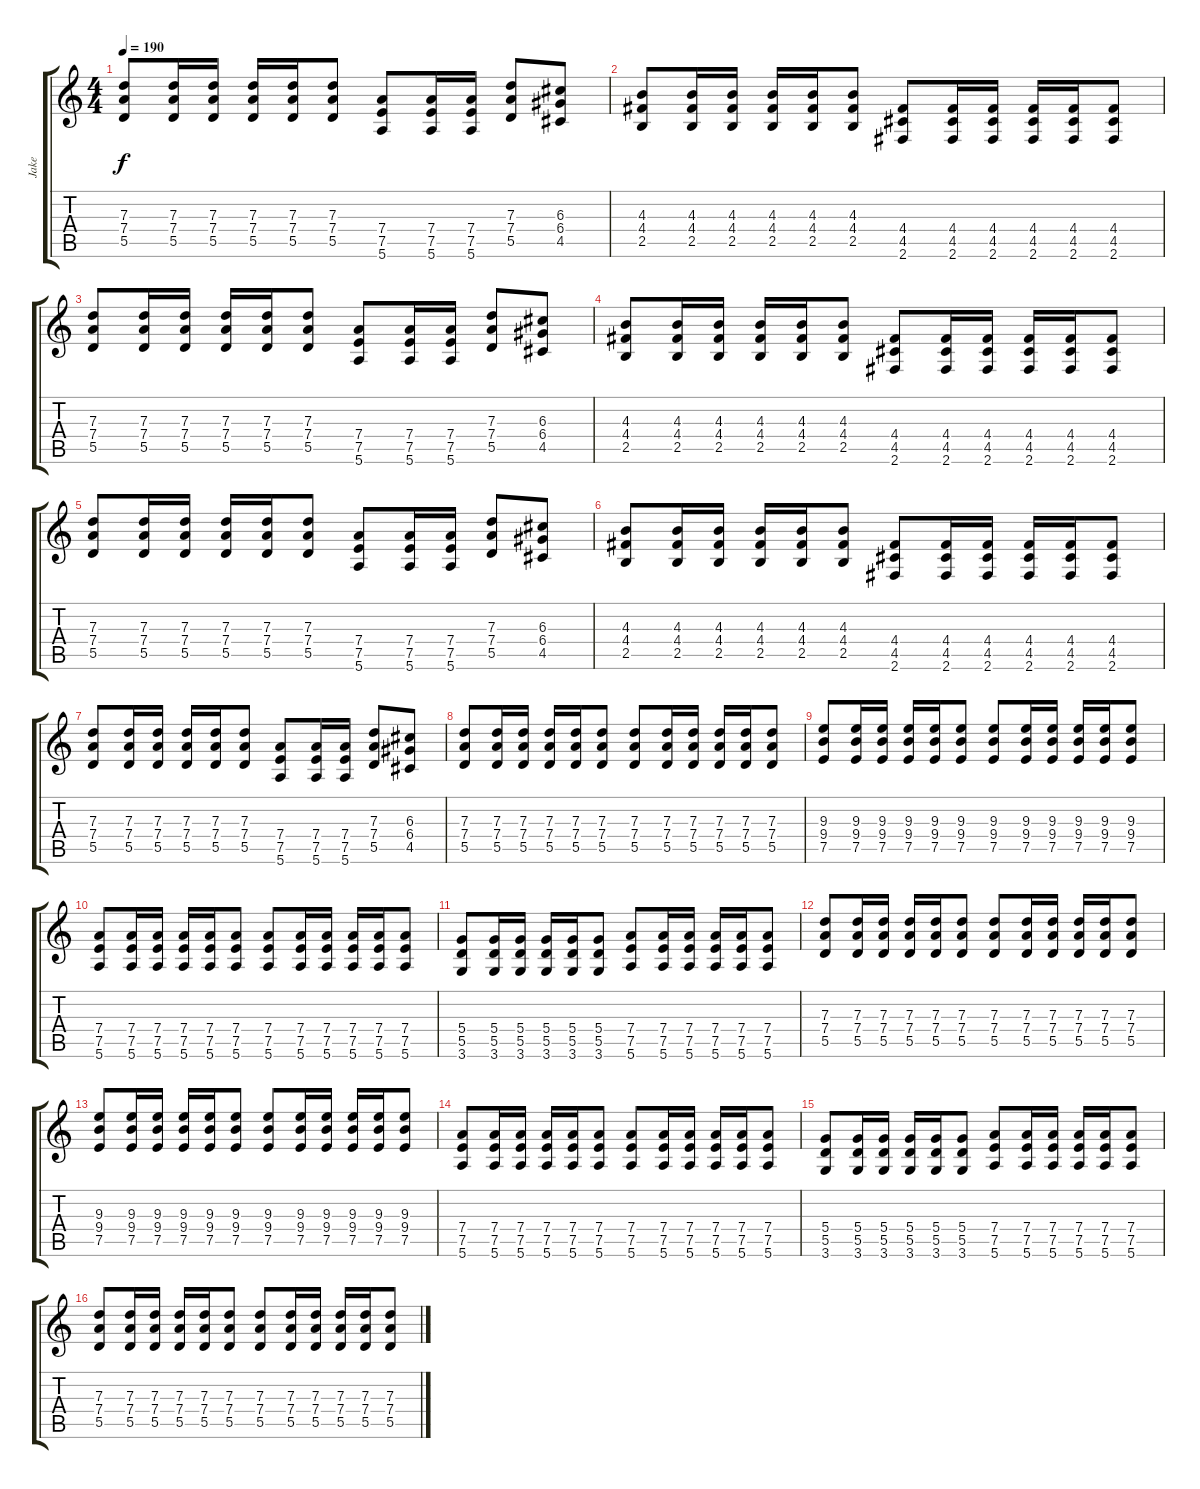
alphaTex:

\track ("Jake" "Jake") {instrument overdrivenguitar}
\staff {score tabs}
\tuning (E4 B3 G3 D3 A2 E2) {hide}
\ts (4 4)
\tempo 190
\clef g2
\ks c
(7.3 7.4 5.5).8{dy f} (7.3 7.4 5.5).16 (7.3 7.4 5.5).16 (7.3 7.4 5.5).16 (7.3 7.4 5.5).16 (7.3 7.4 5.5).8 (7.4 7.5 5.6).8 (7.4 7.5 5.6).16 (7.4 7.5 5.6).16 (7.3 7.4 5.5).8 (6.3 6.4 4.5).8 |
(4.3 4.4 2.5).8 (4.3 4.4 2.5).16 (4.3 4.4 2.5).16 (4.3 4.4 2.5).16 (4.3 4.4 2.5).16 (4.3 4.4 2.5).8 (4.4 4.5 2.6).8 (4.4 4.5 2.6).16 (4.4 4.5 2.6).16 (4.4 4.5 2.6).16 (4.4 4.5 2.6).16 (4.4 4.5 2.6).8 |
(7.3 7.4 5.5).8 (7.3 7.4 5.5).16 (7.3 7.4 5.5).16 (7.3 7.4 5.5).16 (7.3 7.4 5.5).16 (7.3 7.4 5.5).8 (7.4 7.5 5.6).8 (7.4 7.5 5.6).16 (7.4 7.5 5.6).16 (7.3 7.4 5.5).8 (6.3 6.4 4.5).8 |
(4.3 4.4 2.5).8 (4.3 4.4 2.5).16 (4.3 4.4 2.5).16 (4.3 4.4 2.5).16 (4.3 4.4 2.5).16 (4.3 4.4 2.5).8 (4.4 4.5 2.6).8 (4.4 4.5 2.6).16 (4.4 4.5 2.6).16 (4.4 4.5 2.6).16 (4.4 4.5 2.6).16 (4.4 4.5 2.6).8 |
(7.3 7.4 5.5).8 (7.3 7.4 5.5).16 (7.3 7.4 5.5).16 (7.3 7.4 5.5).16 (7.3 7.4 5.5).16 (7.3 7.4 5.5).8 (7.4 7.5 5.6).8 (7.4 7.5 5.6).16 (7.4 7.5 5.6).16 (7.3 7.4 5.5).8 (6.3 6.4 4.5).8 |
(4.3 4.4 2.5).8 (4.3 4.4 2.5).16 (4.3 4.4 2.5).16 (4.3 4.4 2.5).16 (4.3 4.4 2.5).16 (4.3 4.4 2.5).8 (4.4 4.5 2.6).8 (4.4 4.5 2.6).16 (4.4 4.5 2.6).16 (4.4 4.5 2.6).16 (4.4 4.5 2.6).16 (4.4 4.5 2.6).8 |
(7.3 7.4 5.5).8 (7.3 7.4 5.5).16 (7.3 7.4 5.5).16 (7.3 7.4 5.5).16 (7.3 7.4 5.5).16 (7.3 7.4 5.5).8 (7.4 7.5 5.6).8 (7.4 7.5 5.6).16 (7.4 7.5 5.6).16 (7.3 7.4 5.5).8 (6.3 6.4 4.5).8 |
(7.3 7.4 5.5).8 (7.3 7.4 5.5).16 (7.3 7.4 5.5).16 (7.3 7.4 5.5).16 (7.3 7.4 5.5).16 (7.3 7.4 5.5).8 (7.3 7.4 5.5).8 (7.3 7.4 5.5).16 (7.3 7.4 5.5).16 (7.3 7.4 5.5).16 (7.3 7.4 5.5).16 (7.3 7.4 5.5).8 |
(9.3 9.4 7.5).8 (9.3 9.4 7.5).16 (9.3 9.4 7.5).16 (9.3 9.4 7.5).16 (9.3 9.4 7.5).16 (9.3 9.4 7.5).8 (9.3 9.4 7.5).8 (9.3 9.4 7.5).16 (9.3 9.4 7.5).16 (9.3 9.4 7.5).16 (9.3 9.4 7.5).16 (9.3 9.4 7.5).8 |
(7.4 7.5 5.6).8 (7.4 7.5 5.6).16 (7.4 7.5 5.6).16 (7.4 7.5 5.6).16 (7.4 7.5 5.6).16 (7.4 7.5 5.6).8 (7.4 7.5 5.6).8 (7.4 7.5 5.6).16 (7.4 7.5 5.6).16 (7.4 7.5 5.6).16 (7.4 7.5 5.6).16 (7.4 7.5 5.6).8 |
(5.4 5.5 3.6).8 (5.4 5.5 3.6).16 (5.4 5.5 3.6).16 (5.4 5.5 3.6).16 (5.4 5.5 3.6).16 (5.4 5.5 3.6).8 (7.4 7.5 5.6).8 (7.4 7.5 5.6).16 (7.4 7.5 5.6).16 (7.4 7.5 5.6).16 (7.4 7.5 5.6).16 (7.4 7.5 5.6).8 |
(7.3 7.4 5.5).8 (7.3 7.4 5.5).16 (7.3 7.4 5.5).16 (7.3 7.4 5.5).16 (7.3 7.4 5.5).16 (7.3 7.4 5.5).8 (7.3 7.4 5.5).8 (7.3 7.4 5.5).16 (7.3 7.4 5.5).16 (7.3 7.4 5.5).16 (7.3 7.4 5.5).16 (7.3 7.4 5.5).8 |
(9.3 9.4 7.5).8 (9.3 9.4 7.5).16 (9.3 9.4 7.5).16 (9.3 9.4 7.5).16 (9.3 9.4 7.5).16 (9.3 9.4 7.5).8 (9.3 9.4 7.5).8 (9.3 9.4 7.5).16 (9.3 9.4 7.5).16 (9.3 9.4 7.5).16 (9.3 9.4 7.5).16 (9.3 9.4 7.5).8 |
(7.4 7.5 5.6).8 (7.4 7.5 5.6).16 (7.4 7.5 5.6).16 (7.4 7.5 5.6).16 (7.4 7.5 5.6).16 (7.4 7.5 5.6).8 (7.4 7.5 5.6).8 (7.4 7.5 5.6).16 (7.4 7.5 5.6).16 (7.4 7.5 5.6).16 (7.4 7.5 5.6).16 (7.4 7.5 5.6).8 |
(5.4 5.5 3.6).8 (5.4 5.5 3.6).16 (5.4 5.5 3.6).16 (5.4 5.5 3.6).16 (5.4 5.5 3.6).16 (5.4 5.5 3.6).8 (7.4 7.5 5.6).8 (7.4 7.5 5.6).16 (7.4 7.5 5.6).16 (7.4 7.5 5.6).16 (7.4 7.5 5.6).16 (7.4 7.5 5.6).8 |
(7.3 7.4 5.5).8 (7.3 7.4 5.5).16 (7.3 7.4 5.5).16 (7.3 7.4 5.5).16 (7.3 7.4 5.5).16 (7.3 7.4 5.5).8 (7.3 7.4 5.5).8 (7.3 7.4 5.5).16 (7.3 7.4 5.5).16 (7.3 7.4 5.5).16 (7.3 7.4 5.5).16 (7.3 7.4 5.5).8
